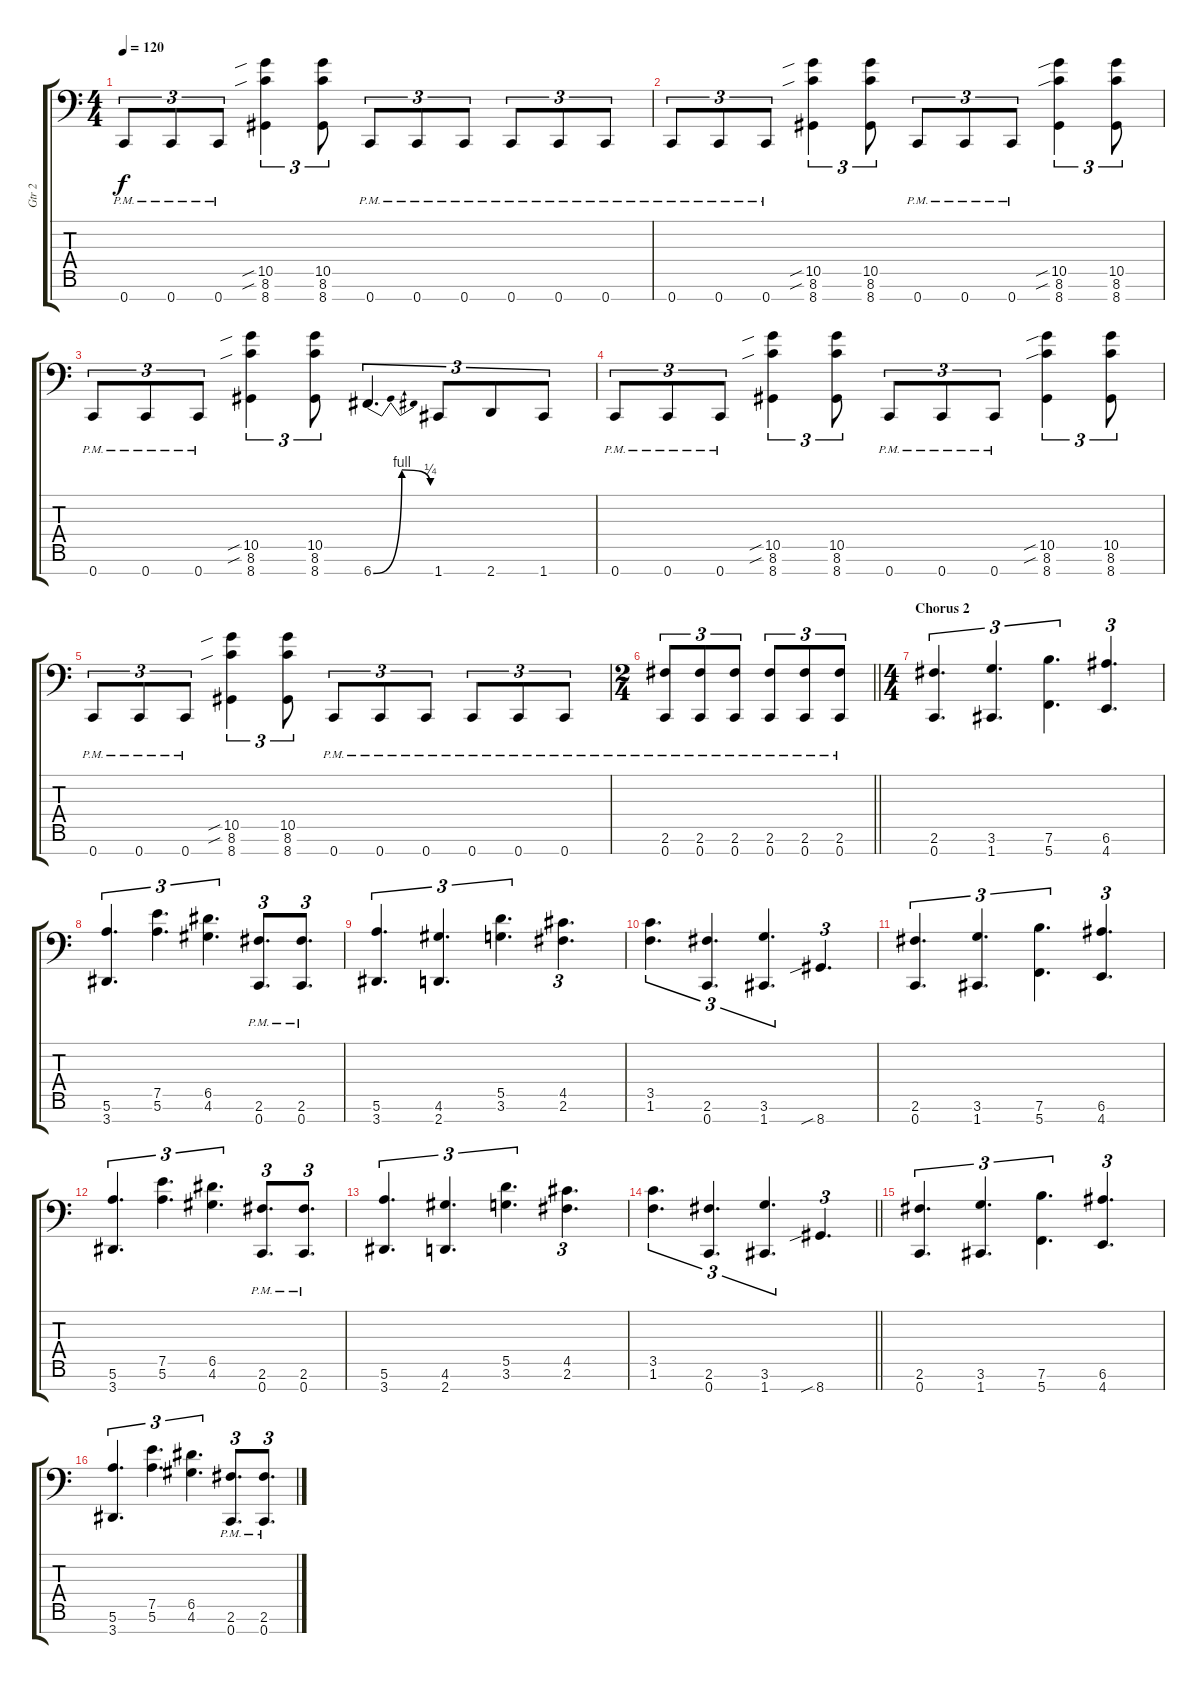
\track ("Gtr 2" "Gtr 2") {instrument distortionguitar}
\staff {score tabs}
\tuning (E4 B3 G3 D3 A2 E2 C-1) {hide}
\ts (4 4)
\tempo 120
\clef f4
\ks c
0.7{pm}.8{tu (3 2) dy f} 0.7{pm}.8{tu (3 2)} 0.7{pm}.8{tu (3 2)} (10.5{sib} 8.6{sib} 8.7).4{tu (3 2)} (10.5 8.6 8.7).8{tu (3 2)} 0.7{pm}.8{tu (3 2)} 0.7{pm}.8{tu (3 2)} 0.7{pm}.8{tu (3 2)} 0.7{pm}.8{tu (3 2)} 0.7{pm}.8{tu (3 2)} 0.7{pm}.8{tu (3 2)} |
0.7{pm}.8{tu (3 2)} 0.7{pm}.8{tu (3 2)} 0.7{pm}.8{tu (3 2)} (10.5{sib} 8.6{sib} 8.7).4{tu (3 2)} (10.5 8.6 8.7).8{tu (3 2)} 0.7{pm}.8{tu (3 2)} 0.7{pm}.8{tu (3 2)} 0.7{pm}.8{tu (3 2)} (10.5{sib} 8.6{sib} 8.7).4{tu (3 2)} (10.5 8.6 8.7).8{tu (3 2)} |
0.7{pm}.8{tu (3 2)} 0.7{pm}.8{tu (3 2)} 0.7{pm}.8{tu (3 2)} (10.5{sib} 8.6{sib} 8.7).4{tu (3 2)} (10.5 8.6 8.7).8{tu (3 2)} 6.7{be (bendrelease 0 0 30 4 30 4 60 1)}.4{d tu (3 2)} 1.7.8{tu (3 2)} 2.7.8{tu (3 2)} 1.7.8{tu (3 2)} |
0.7{pm}.8{tu (3 2)} 0.7{pm}.8{tu (3 2)} 0.7{pm}.8{tu (3 2)} (10.5{sib} 8.6{sib} 8.7).4{tu (3 2)} (10.5 8.6 8.7).8{tu (3 2)} 0.7{pm}.8{tu (3 2)} 0.7{pm}.8{tu (3 2)} 0.7{pm}.8{tu (3 2)} (10.5{sib} 8.6{sib} 8.7).4{tu (3 2)} (10.5 8.6 8.7).8{tu (3 2)} |
0.7{pm}.8{tu (3 2)} 0.7{pm}.8{tu (3 2)} 0.7{pm}.8{tu (3 2)} (10.5{sib} 8.6{sib} 8.7).4{tu (3 2)} (10.5 8.6 8.7).8{tu (3 2)} 0.7{pm}.8{tu (3 2)} 0.7{pm}.8{tu (3 2)} 0.7{pm}.8{tu (3 2)} 0.7{pm}.8{tu (3 2)} 0.7{pm}.8{tu (3 2)} 0.7{pm}.8{tu (3 2)} |
\ts (2 4)
\barLineRight lightlight
(2.6{pm} 0.7{pm}).8{tu (3 2)} (2.6{pm} 0.7{pm}).8{tu (3 2)} (2.6{pm} 0.7{pm}).8{tu (3 2)} (2.6{pm} 0.7{pm}).8{tu (3 2)} (2.6{pm} 0.7{pm}).8{tu (3 2)} (2.6{pm} 0.7{pm}).8{tu (3 2)} |
\ts (4 4)
\section ("" "Chorus 2")
(2.6 0.7).4{d tu (3 2)} (3.6 1.7).4{d tu (3 2)} (7.6 5.7).4{d tu (3 2)} (6.6 4.7).4{d tu (3 2)} |
(5.6 3.7).4{d tu (3 2)} (7.5 5.6).4{d tu (3 2)} (6.5 4.6).4{d tu (3 2)} (2.6{pm} 0.7{pm}).8{d tu (3 2)} (2.6{pm} 0.7{pm}).8{d tu (3 2)} |
(5.6 3.7).4{d tu (3 2)} (4.6 2.7).4{d tu (3 2)} (5.5 3.6).4{d tu (3 2)} (4.5 2.6).4{d tu (3 2)} |
(3.5 1.6).4{d tu (3 2)} (2.6 0.7).4{d tu (3 2)} (3.6 1.7).4{d tu (3 2)} 8.7{sib}.4{d tu (3 2)} |
(2.6 0.7).4{d tu (3 2)} (3.6 1.7).4{d tu (3 2)} (7.6 5.7).4{d tu (3 2)} (6.6 4.7).4{d tu (3 2)} |
(5.6 3.7).4{d tu (3 2)} (7.5 5.6).4{d tu (3 2)} (6.5 4.6).4{d tu (3 2)} (2.6{pm} 0.7{pm}).8{d tu (3 2)} (2.6{pm} 0.7{pm}).8{d tu (3 2)} |
(5.6 3.7).4{d tu (3 2)} (4.6 2.7).4{d tu (3 2)} (5.5 3.6).4{d tu (3 2)} (4.5 2.6).4{d tu (3 2)} |
\barLineRight lightlight
(3.5 1.6).4{d tu (3 2)} (2.6 0.7).4{d tu (3 2)} (3.6 1.7).4{d tu (3 2)} 8.7{sib}.4{d tu (3 2)} |
(2.6 0.7).4{d tu (3 2)} (3.6 1.7).4{d tu (3 2)} (7.6 5.7).4{d tu (3 2)} (6.6 4.7).4{d tu (3 2)} |
(5.6 3.7).4{d tu (3 2)} (7.5 5.6).4{d tu (3 2)} (6.5 4.6).4{d tu (3 2)} (2.6{pm} 0.7{pm}).8{d tu (3 2)} (2.6{pm} 0.7{pm}).8{d tu (3 2)}
